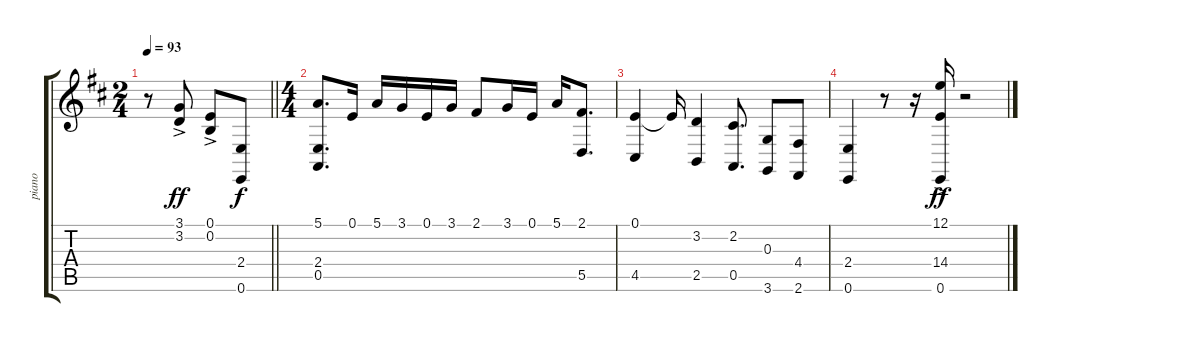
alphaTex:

\track ("piano" "piano") {instrument acousticgrandpiano}
\staff {score tabs}
\tuning (E4 B3 G3 D3 A2 E2) {hide}
\ts (2 4)
\tempo 93
\clef g2
\barLineRight lightlight
\ks d
r.8{dy ff} (3.1{ac} 3.2{ac}).8 (0.1{ac} 0.2{ac}).8 (2.4 0.6).8{dy f} |
\ts (4 4)
(5.1 2.4 0.5).8{d} 0.1.16 5.1.16 3.1.16 0.1.16 3.1.16 2.1.8 3.1.16 0.1.16 5.1.16 (2.1 5.5).8{d} |
(0.1 4.5).4 0.1{t}.16 (3.2 2.5).4 (2.2 0.5).8{d} (0.3 3.6).8 (4.4 2.6).8 |
(2.4 0.6).4 r.8 r.16 (12.1{ac} 14.4{ac} 0.6{ac}).16{dy ff} r.2
